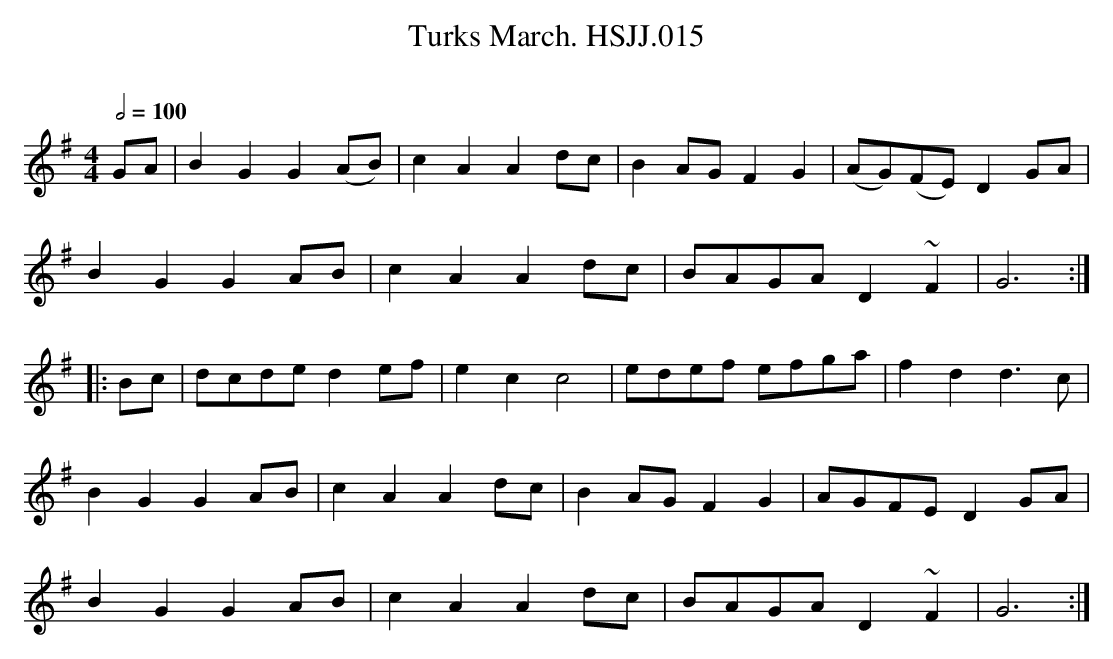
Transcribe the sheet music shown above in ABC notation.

X:1
T:Turks March. HSJJ.015
M:4/4
L:1/8
Q:1/2=100
O:
K:G
GA|B2G2G2(AB)|c2A2A2dc|B2AGF2G2|(AG)(FE)D2GA|
B2G2G2AB|c2A2A2dc|BAGAD2~F2|G6:|
|:Bc|dcded2ef|e2c2c4|edef efga|f2d2d3c|
B2G2G2AB|c2A2A2dc|B2AGF2G2|AGFED2GA|
B2G2G2AB|c2A2A2dc|BAGAD2~F2|G6:|
